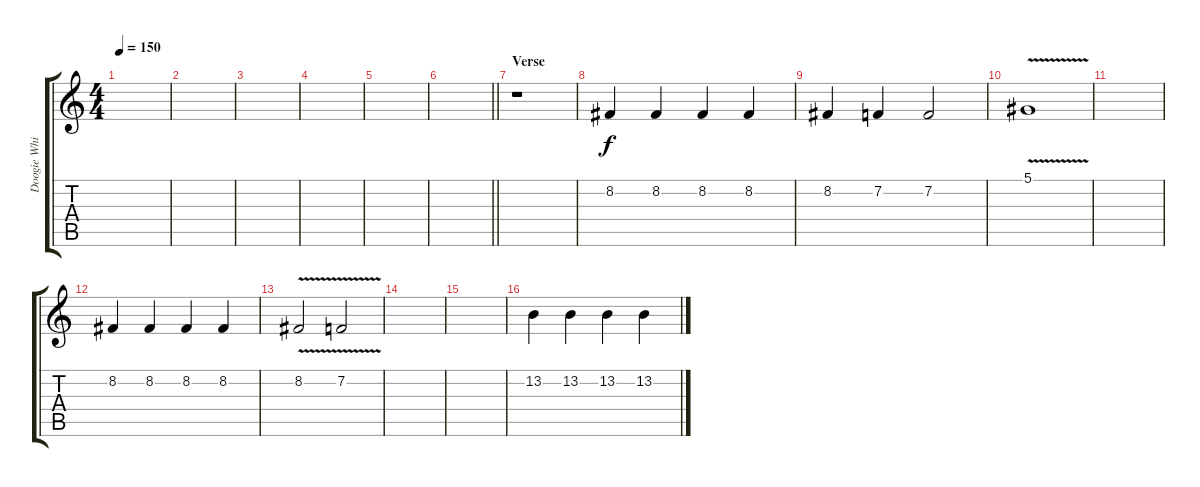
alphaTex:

\track ("Doogie White" "Doogie Whi") {instrument lead2sawtooth}
\staff {score tabs}
\tuning (Eb4 Bb3 Gb3 Db3 Ab2 Eb2) {hide}
\ts (4 4)
\tempo 150
\clef g2
\ks c
|
|
|
|
|
\barLineRight lightlight
|
\section ("" "Verse")
r.1 |
8.2.4 8.2.4 8.2.4 8.2.4 |
8.2.4 7.2.4 7.2.2 |
5.1{v}.1 |
|
8.2.4 8.2.4 8.2.4 8.2.4 |
8.2{v}.2 7.2{v}.2 |
|
|
13.2.4 13.2.4 13.2.4 13.2.4
